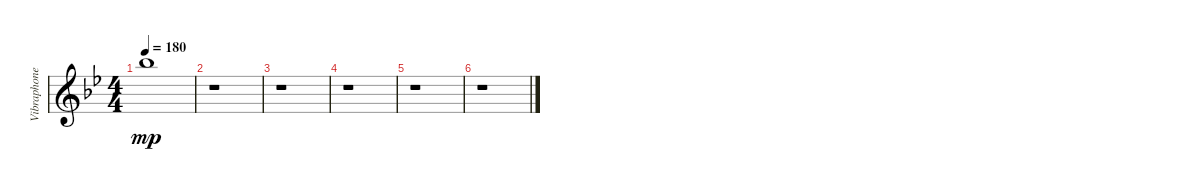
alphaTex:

\track ("Vibraphone L" "Vibraphone") {instrument vibraphone}
\staff {score}
\tuning (E4 B3 G3 D3 A2 E2 B1) {hide}
\ts (4 4)
\tempo 180
\clef g2
\ks bb
18.1.1{dy mp} |
r.1 |
r.1 |
r.1 |
r.1 |
r.1
